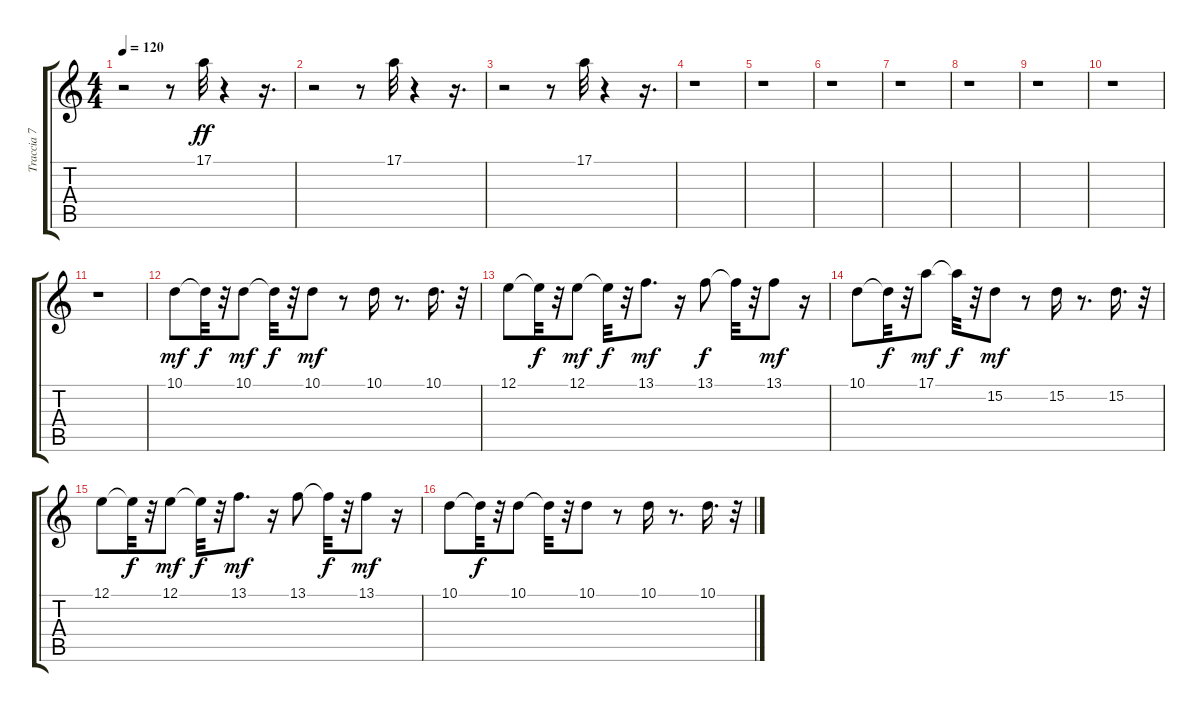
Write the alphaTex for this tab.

\track ("Traccia 7" "Traccia 7") {instrument lead1square}
\staff {score tabs}
\tuning (E4 B3 G3 D3 A2 E2) {hide}
\ts (4 4)
\tempo 120
\clef g2
\ks c
r.2{dy ff} r.8 17.1.32 r.4 r.16{d} |
r.2 r.8 17.1.32 r.4 r.16{d} |
r.2 r.8 17.1.32 r.4 r.16{d} |
r.1 |
r.1 |
r.1 |
r.1 |
r.1 |
r.1 |
r.1 |
r.1 |
10.1.8{dy mf} 10.1{t}.32{dy f} r.32 10.1.8{dy mf} 10.1{t}.32{dy f} r.32 10.1.8{dy mf} r.8 10.1.16 r.8{d} 10.1.16{d} r.32 |
12.1.8 12.1{t}.32{dy f} r.32 12.1.8{dy mf} 12.1{t}.32{dy f} r.32 13.1.8{d dy mf} r.16 13.1.8{dy f} 13.1{t}.32 r.32 13.1.8{dy mf} r.16 |
10.1.8 10.1{t}.32{dy f} r.32 17.1.8{dy mf} 17.1{t}.32{dy f} r.32 15.2.8{dy mf} r.8 15.2.16 r.8{d} 15.2.16{d} r.32 |
12.1.8 12.1{t}.32{dy f} r.32 12.1.8{dy mf} 12.1{t}.32{dy f} r.32 13.1.8{d dy mf} r.16 13.1.8 13.1{t}.32{dy f} r.32 13.1.8{dy mf} r.16 |
10.1.8 10.1{t}.32{dy f} r.32 10.1.8 10.1{t}.32 r.32 10.1.8 r.8 10.1.16 r.8{d} 10.1.16{d} r.32
